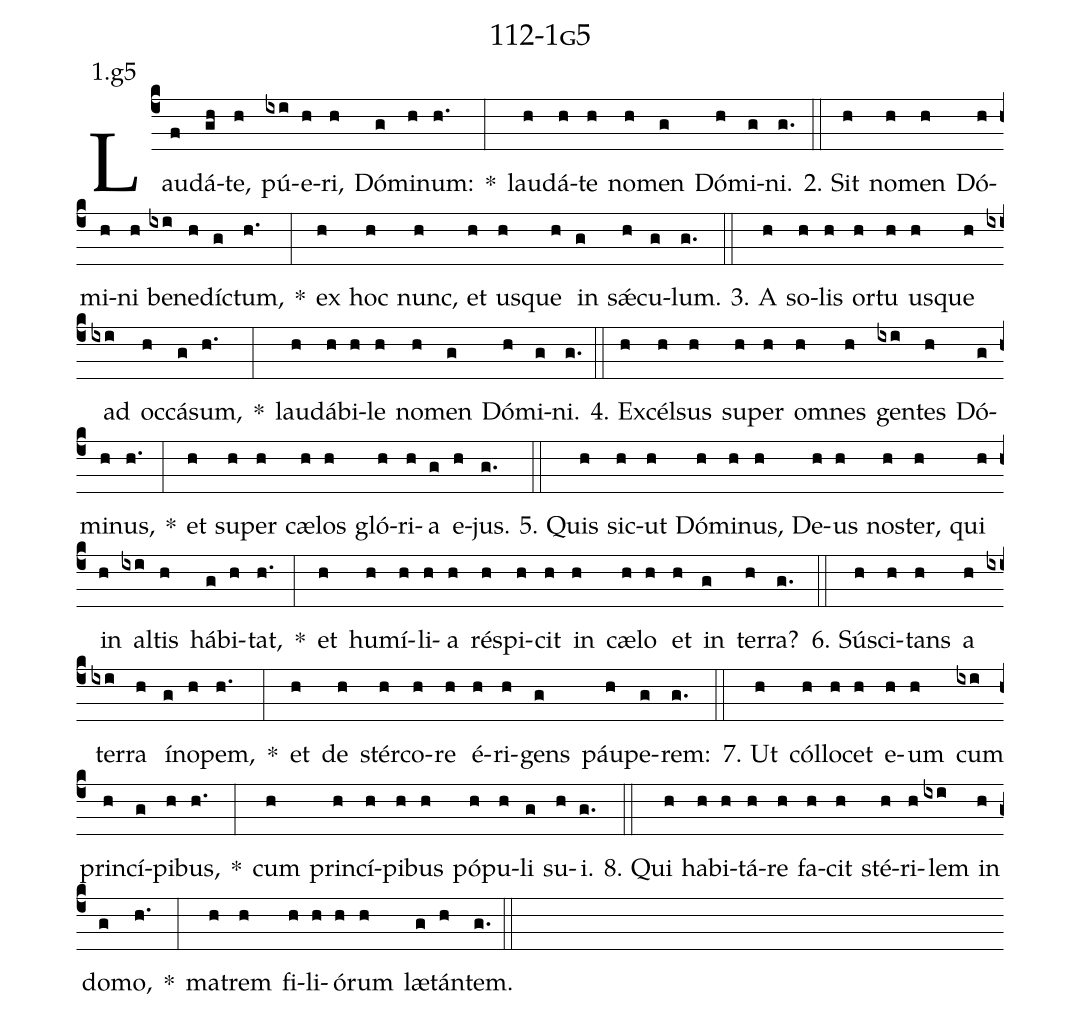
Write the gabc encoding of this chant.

name: 112-1g5;
annotation: 1.g5;
%%
(c4)Lau(f)dá(gh)te,(h) pú(ixi)e(h)ri,(h) Dó(g)mi(h)num:(h.) *(:) lau(h)dá(h)te(h) no(h)men(g) Dó(h)mi(g)ni.(g.) (::)
2. Sit(h) no(h)men(h) Dó(h)mi(h)ni(h) be(ixi)ne(h)díc(g)tum,(h.) *(:) ex(h) hoc(h) nunc,(h) et(h) us(h)que(h) in(g) sǽ(h)cu(g)lum.(g.) (::)
3. A(h) so(h)lis(h) or(h)tu(h) us(h)que(h) ad(ixi) oc(h)cá(g)sum,(h.) *(:) lau(h)dá(h)bi(h)le(h) no(h)men(g) Dó(h)mi(g)ni.(g.) (::)
4. Ex(h)cél(h)sus(h) su(h)per(h) om(h)nes(h) gen(ixi)tes(h) Dó(g)mi(h)nus,(h.) *(:) et(h) su(h)per(h) cæ(h)los(h) gló(h)ri(h)a(g) e(h)jus.(g.) (::)
5. Quis(h) sic(h)ut(h) Dó(h)mi(h)nus,(h) De(h)us(h) nos(h)ter,(h) qui(h) in(h) al(ixi)tis(h) há(g)bi(h)tat,(h.) *(:) et(h) hu(h)mí(h)li(h)a(h) ré(h)spi(h)cit(h) in(h) cæ(h)lo(h) et(h) in(g) ter(h)ra?(g.) (::)
6. Sú(h)sci(h)tans(h) a(h) ter(ixi)ra(h) ín(g)o(h)pem,(h.) *(:) et(h) de(h) stér(h)co(h)re(h) é(h)ri(h)gens(g) páu(h)pe(g)rem:(g.) (::)
7. Ut(h) cól(h)lo(h)cet(h) e(h)um(h) cum(ixi) prin(h)cí(g)pi(h)bus,(h.) *(:) cum(h) prin(h)cí(h)pi(h)bus(h) pó(h)pu(h)li(g) su(h)i.(g.) (::)
8. Qui(h) ha(h)bi(h)tá(h)re(h) fa(h)cit(h) sté(h)ri(h)lem(ixi) in(h) do(g)mo,(h.) *(:) ma(h)trem(h) fi(h)li(h)ó(h)rum(h) læ(g)tán(h)tem.(g.) (::)
